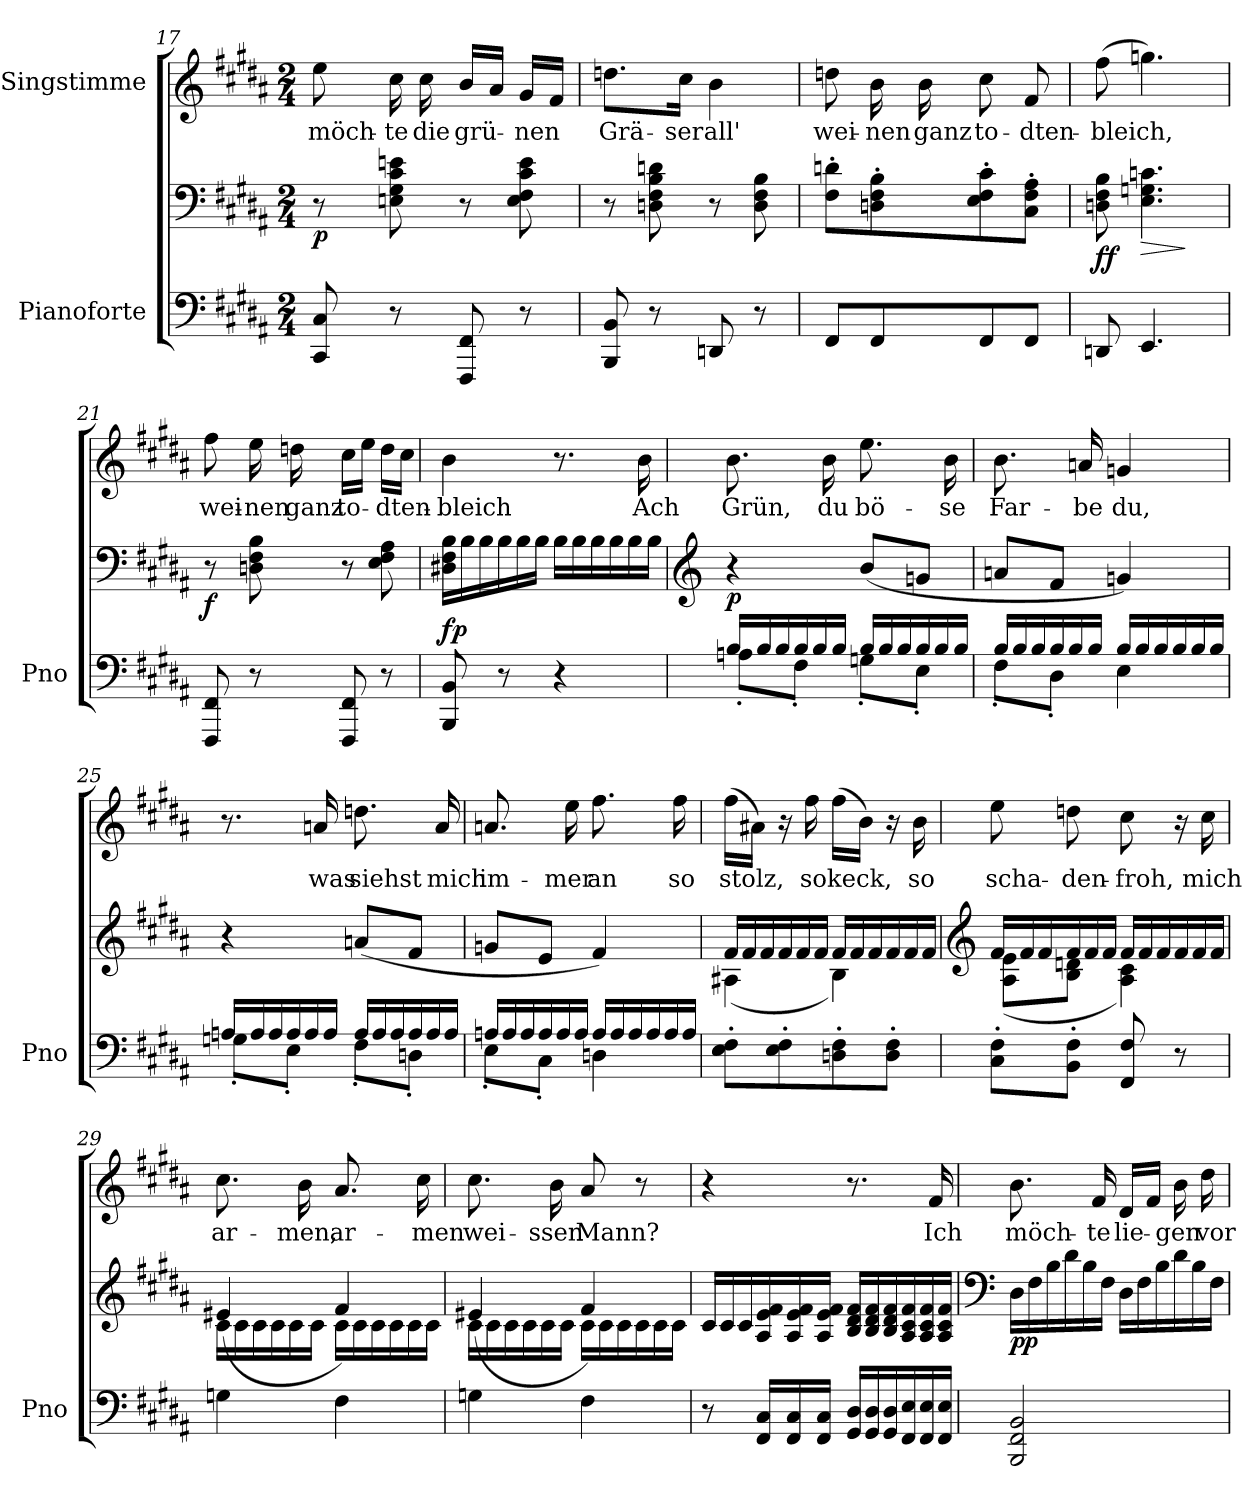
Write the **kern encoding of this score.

**kern	**kern	**dynam	**kern	**text
*part2	*part2	*part2	*part1	*part1
*staff3	*staff2	*staff2/3	*staff1	*staff1
*I"Pianoforte	*	*	*I"Singstimme	*
*I'Pno	*	*	*	*
!!LO:PB:g=z
*clefF4	*clefF4	*	*clefG2	*
*k[f#c#g#d#a#]	*k[f#c#g#d#a#]	*	*k[f#c#g#d#a#]	*
*M2/4	*M2/4	*	*M2/4	*
=17	=17	=17	=17	=17
!	!	!LO:DY:b	!	!LO:LY:b
8CC#/ 8C#/	8r	p	8ee\	möch-
!	!	!	!	!LO:LY:b
8r	8En\ 8G#\ 8c#\ 8en\	.	16cc#\	-te
!	!	!	!	!LO:LY:b
.	.	.	16cc#\	die
!	!	!	!	!LO:LY:b
8FFF#/ 8FF#/	8r	.	16b/LL	grü-
.	.	.	16a#/JJ	.
!	!	!	!	!LO:LY:b
8r	8E\ 8F#\ 8c#\ 8e\	.	16g#/LL	-nen
.	.	.	16f#/JJ	.
=18	=18	=18	=18	=18
!	!	!	!	!LO:LY:b
8BBB/ 8BB/	8r	.	8.ddn\L	Grä-
8r	8Dn\ 8F#\ 8B\ 8dn\	.	.	.
!	!	!	!	!LO:LY:b
.	.	.	16cc#\Jk	-ser
!	!	!	!	!LO:LY:b
8DDn/	8r	.	4b\	all'
8r	8D\ 8F#\ 8B\	.	.	.
=19	=19	=19	=19	=19
!	!	!	!	!LO:LY:b
8FF#/L	8F#\' 8dn\'L	.	8ddn\	wei-
!	!	!	!	!LO:LY:b
8FF#/	8Dn\' 8F#\' 8B\'	.	16b\	-nen
!	!	!	!	!LO:LY:b
.	.	.	16b\	ganz
!	!	!	!	!LO:LY:b
8FF#/	8E\' 8F#\' 8c#\'	.	8cc#\	to-
!	!	!	!	!LO:LY:b
8FF#/J	8C#\' 8F#\' 8A#\'J	.	8f#/	-dten-
=20	=20	=20	=20	=20
!	!	!LO:DY:b	!	!LO:LY:b
8DDn/	8Dn\ 8F#\ 8B\	ff	(>8ff#\	-bleich,
!	!	!LO:HP:b	!	!
4.EE/	4.E\ 4.Gn\ 4.cn\	>	4.ggn\)	.
.	.	]	.	.
=21	=21	=21	=21	=21
!	!	!LO:DY:b	!	!LO:LY:b
8FFF#/ 8FF#/	8r	f	8ff#\	wei-
!	!	!	!	!LO:LY:b
8r	8Dn\ 8F#\ 8B\	.	16ee\	-nen
!	!	!	!	!LO:LY:b
.	.	.	16ddn\	ganz
!	!	!	!	!LO:LY:b
8FFF#/ 8FF#/	8r	.	16cc#\LL	to-
.	.	.	16ee\JJ	.
!	!	!	!	!LO:LY:b
8r	8E\ 8F#\ 8A#\	.	16dd\LL	-dten-
.	.	.	16cc#\JJ	.
!!LO:LB:g=z
=22	=22	=22	=22	=22
*	*Xtuplet	*	*	*
!	!	!LO:DY:a=2	!	!LO:LY:b
8BBB/ 8BB/	24D#X\ 24F#\ 24B\LL	fp	4b\	-bleich
.	24B\	.	.	.
.	24B\	.	.	.
8r	24B\	.	.	.
.	24B\	.	.	.
.	24B\JJ	.	.	.
4r	24B\LL	.	8.r	.
.	24B\	.	.	.
.	24B\	.	.	.
.	24B\	.	.	.
.	24B\	.	.	.
!	!	!	!	!LO:LY:b
.	.	.	16b\	Ach
.	24B\JJ	.	.	.
=23	=23	=23	=23	=23
*	*clefG2	*	*	*
*Xtuplet	*	*	*	*
*^	*	*	*	*
!	!	!	!LO:DY:b	!	!LO:LY:b
24B/LL	8An'\L	4r	p	8.b\	Grün,
24B/	.	.	.	.	.
24B/	.	.	.	.	.
24B/	8F#'\J	.	.	.	.
24B/	.	.	.	.	.
!	!	!	!	!	!LO:LY:b
.	.	.	.	16b\	du
24B/JJ	.	.	.	.	.
!	!	!	!	!	!LO:LY:b
24B/LL	8Gn'\L	(<8b/L	.	8.ee\	bö-
24B/	.	.	.	.	.
24B/	.	.	.	.	.
24B/	8E'\J	8gn/J	.	.	.
24B/	.	.	.	.	.
!	!	!	!	!	!LO:LY:b
.	.	.	.	16b\	-se
24B/JJ	.	.	.	.	.
=24	=24	=24	=24	=24	=24
!	!	!	!	!	!LO:LY:b
24B/LL	8F#'\L	8an/L	.	8.b\	Far-
24B/	.	.	.	.	.
24B/	.	.	.	.	.
24B/	8D#'\J	8f#/J	.	.	.
24B/	.	.	.	.	.
!	!	!	!	!	!LO:LY:b
.	.	.	.	16an/	-be
24B/JJ	.	.	.	.	.
!	!	!	!	!	!LO:LY:b
24B/LL	4E\	4gn/)	.	4gn/	du,
24B/	.	.	.	.	.
24B/	.	.	.	.	.
24B/	.	.	.	.	.
24B/	.	.	.	.	.
24B/JJ	.	.	.	.	.
!!LO:LB:g=z
=25	=25	=25	=25	=25	=25
24An/LL	8Gn'\L	4r	.	8.r	.
24A/	.	.	.	.	.
24A/	.	.	.	.	.
24A/	8E'\J	.	.	.	.
24A/	.	.	.	.	.
!	!	!	!	!	!LO:LY:b
.	.	.	.	16an/	was
24A/JJ	.	.	.	.	.
!	!	!	!	!	!LO:LY:b
24A/LL	8F#'\L	(<8an/L	.	8.ddn\	siehst
24A/	.	.	.	.	.
24A/	.	.	.	.	.
24A/	8Dn'\J	8f#/J	.	.	.
24A/	.	.	.	.	.
!	!	!	!	!	!LO:LY:b
.	.	.	.	16a/	mich
24A/JJ	.	.	.	.	.
=26	=26	=26	=26	=26	=26
!	!	!	!	!	!LO:LY:b
24An/LL	8E'\L	8gn/L	.	8.an/	im-
24A/	.	.	.	.	.
24A/	.	.	.	.	.
24A/	8C#'\J	8e/J	.	.	.
24A/	.	.	.	.	.
!	!	!	!	!	!LO:LY:b
.	.	.	.	16ee\	-mer
24A/JJ	.	.	.	.	.
!	!	!	!	!	!LO:LY:b
24A/LL	4Dn\	4f#/)	.	8.ff#\	an
24A/	.	.	.	.	.
24A/	.	.	.	.	.
24A/	.	.	.	.	.
24A/	.	.	.	.	.
!	!	!	!	!	!LO:LY:b
.	.	.	.	16ff#\	so
24A/JJ	.	.	.	.	.
*v	*v	*	*	*	*
=27	=27	=27	=27	=27
*	*^	*	*	*
!	!	!	!	!	!LO:LY:b
8E\' 8F#\'L	24f#/LL	(<4A#X\	.	(>16ff#\LL	stolz,
.	24f#/	.	.	.	.
.	.	.	.	16a#X\JJ)	.
.	24f#/	.	.	.	.
8E\' 8F#\'	24f#/	.	.	16r	.
.	24f#/	.	.	.	.
!	!	!	!	!	!LO:LY:b
.	.	.	.	16ff#\	so
.	24f#/JJ	.	.	.	.
!	!	!	!	!	!LO:LY:b
8Dn\' 8F#\'	24f#/LL	4B\)	.	(>16ff#\LL	keck,
.	24f#/	.	.	.	.
.	.	.	.	16b\JJ)	.
.	24f#/	.	.	.	.
8D\' 8F#\'J	24f#/	.	.	16r	.
.	24f#/	.	.	.	.
!	!	!	!	!	!LO:LY:b
.	.	.	.	16b\	so
.	24f#/JJ	.	.	.	.
!!LO:LB:g=z
=28	=28	=28	=28	=28	=28
*	*clefG2	*	*	*	*
!	!	!	!	!	!LO:LY:b
8C#\' 8F#\'L	24f#/LL	(<8A#\ 8e\L	.	8ee\	scha-
.	24f#/	.	.	.	.
.	24f#/	.	.	.	.
!	!	!	!	!	!LO:LY:b
8BB\' 8F#\'J	24f#/	8B\ 8dn\J	.	8ddn\	-den-
.	24f#/	.	.	.	.
.	24f#/JJ	.	.	.	.
!	!	!	!	!	!LO:LY:b
8FF#/ 8F#/	24f#/LL	4A#\ 4c#\)	.	8cc#\	-froh,
.	24f#/	.	.	.	.
.	24f#/	.	.	.	.
8r	24f#/	.	.	16r	.
.	24f#/	.	.	.	.
!	!	!	!	!	!LO:LY:b
.	.	.	.	16cc#\	mich
.	24f#/JJ	.	.	.	.
=29	=29	=29	=29	=29	=29
!	!	!	!	!	!LO:LY:b
4Gn\	24c#\LL	(>4e#X/	.	8.cc#\	ar-
.	24c#\	.	.	.	.
.	24c#\	.	.	.	.
.	24c#\	.	.	.	.
.	24c#\	.	.	.	.
!	!	!	!	!	!LO:LY:b
.	.	.	.	16b\	-men,
.	24c#\JJ	.	.	.	.
!	!	!	!	!	!LO:LY:b
4F#\	24c#\LL	4f#/)	.	8.a#/	ar-
.	24c#\	.	.	.	.
.	24c#\	.	.	.	.
.	24c#\	.	.	.	.
.	24c#\	.	.	.	.
!	!	!	!	!	!LO:LY:b
.	.	.	.	16cc#\	-men
.	24c#\JJ	.	.	.	.
=30	=30	=30	=30	=30	=30
!	!	!	!	!	!LO:LY:b
4Gn\	24c#\LL	(>4e#X/	.	8.cc#\	wei-
.	24c#\	.	.	.	.
.	24c#\	.	.	.	.
.	24c#\	.	.	.	.
.	24c#\	.	.	.	.
!	!	!	!	!	!LO:LY:b
.	.	.	.	16b\	-ssen
.	24c#\JJ	.	.	.	.
!	!	!	!	!	!LO:LY:b
4F#\	24c#\LL	4f#/)	.	8a#/	Mann?
.	24c#\	.	.	.	.
.	24c#\	.	.	.	.
.	24c#\	.	.	8r	.
.	24c#\	.	.	.	.
.	24c#\JJ	.	.	.	.
*	*v	*v	*	*	*
!!LO:LB:g=z
=31	=31	=31	=31	=31
8r	24c#/LL	.	4r	.
.	24c#/	.	.	.
.	24c#/	.	.	.
24FF#/ 24C#/LL	24A#/ 24e/ 24f#/	.	.	.
24FF#/ 24C#/	24A#/ 24e/ 24f#/	.	.	.
24FF#/ 24C#/JJ	24A#/ 24e/ 24f#/JJ	.	.	.
24GG#/ 24D#/LL	24B/ 24d#/ 24f#/LL	.	8.r	.
24GG#/ 24D#/	24B/ 24d#/ 24f#/	.	.	.
24GG#/ 24D#/	24B/ 24d#/ 24f#/	.	.	.
24FF#/ 24E/	24A#/ 24c#/ 24f#/	.	.	.
24FF#/ 24E/	24A#/ 24c#/ 24f#/	.	.	.
!	!	!	!	!LO:LY:b
.	.	.	16f#/	Ich
24FF#/ 24E/JJ	24A#/ 24c#/ 24f#/JJ	.	.	.
=32	=32	=32	=32	=32
*	*clefF4	*	*	*
!	!	!LO:DY:b	!	!LO:LY:b
2BBB/ 2FF#/ 2BB/	24D#\LL	pp	8.b\	möch-
.	24F#\	.	.	.
.	24B\	.	.	.
.	24d#\	.	.	.
.	24B\	.	.	.
!	!	!	!	!LO:LY:b
.	.	.	16f#/	-te
.	24F#\JJ	.	.	.
!	!	!	!	!LO:LY:b
.	24D#\LL	.	16d#/LL	lie-
.	24F#\	.	.	.
.	.	.	16f#/JJ	.
.	24B\	.	.	.
!	!	!	!	!LO:LY:b
.	24d#\	.	16b\	-gen
.	24B\	.	.	.
!	!	!	!	!LO:LY:b
.	.	.	16dd#\	vor
.	24F#\JJ	.	.	.
=	=	=	=	=
*-	*-	*-	*-	*-
